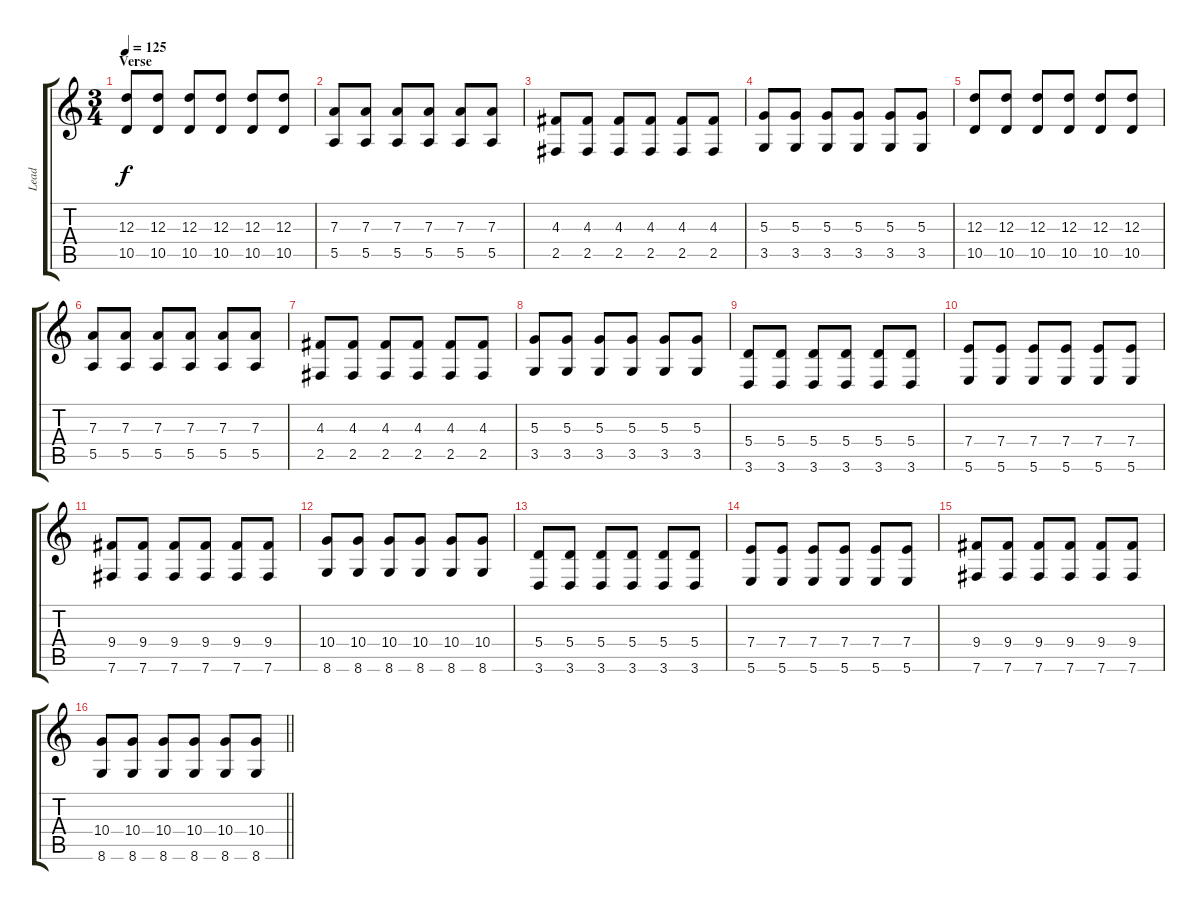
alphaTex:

\track ("Lead" "Lead") {instrument distortionguitar}
\staff {score tabs}
\tuning (B3 Gb3 D3 A2 E2 B1) {hide}
\ts (3 4)
\section ("" "Verse")
\tempo 125
\clef g2
\ks c
(12.3 10.5).8{dy f} (12.3 10.5).8 (12.3 10.5).8 (12.3 10.5).8 (12.3 10.5).8 (12.3 10.5).8 |
(7.3 5.5).8 (7.3 5.5).8 (7.3 5.5).8 (7.3 5.5).8 (7.3 5.5).8 (7.3 5.5).8 |
(4.3 2.5).8 (4.3 2.5).8 (4.3 2.5).8 (4.3 2.5).8 (4.3 2.5).8 (4.3 2.5).8 |
(5.3 3.5).8 (5.3 3.5).8 (5.3 3.5).8 (5.3 3.5).8 (5.3 3.5).8 (5.3 3.5).8 |
(12.3 10.5).8 (12.3 10.5).8 (12.3 10.5).8 (12.3 10.5).8 (12.3 10.5).8 (12.3 10.5).8 |
(7.3 5.5).8 (7.3 5.5).8 (7.3 5.5).8 (7.3 5.5).8 (7.3 5.5).8 (7.3 5.5).8 |
(4.3 2.5).8 (4.3 2.5).8 (4.3 2.5).8 (4.3 2.5).8 (4.3 2.5).8 (4.3 2.5).8 |
(5.3 3.5).8 (5.3 3.5).8 (5.3 3.5).8 (5.3 3.5).8 (5.3 3.5).8 (5.3 3.5).8 |
(5.4 3.6).8 (5.4 3.6).8 (5.4 3.6).8 (5.4 3.6).8 (5.4 3.6).8 (5.4 3.6).8 |
(7.4 5.6).8 (7.4 5.6).8 (7.4 5.6).8 (7.4 5.6).8 (7.4 5.6).8 (7.4 5.6).8 |
(9.4 7.6).8 (9.4 7.6).8 (9.4 7.6).8 (9.4 7.6).8 (9.4 7.6).8 (9.4 7.6).8 |
(10.4 8.6).8 (10.4 8.6).8 (10.4 8.6).8 (10.4 8.6).8 (10.4 8.6).8 (10.4 8.6).8 |
(5.4 3.6).8 (5.4 3.6).8 (5.4 3.6).8 (5.4 3.6).8 (5.4 3.6).8 (5.4 3.6).8 |
(7.4 5.6).8 (7.4 5.6).8 (7.4 5.6).8 (7.4 5.6).8 (7.4 5.6).8 (7.4 5.6).8 |
(9.4 7.6).8 (9.4 7.6).8 (9.4 7.6).8 (9.4 7.6).8 (9.4 7.6).8 (9.4 7.6).8 |
\barLineRight lightlight
(10.4 8.6).8 (10.4 8.6).8 (10.4 8.6).8 (10.4 8.6).8 (10.4 8.6).8 (10.4 8.6).8
